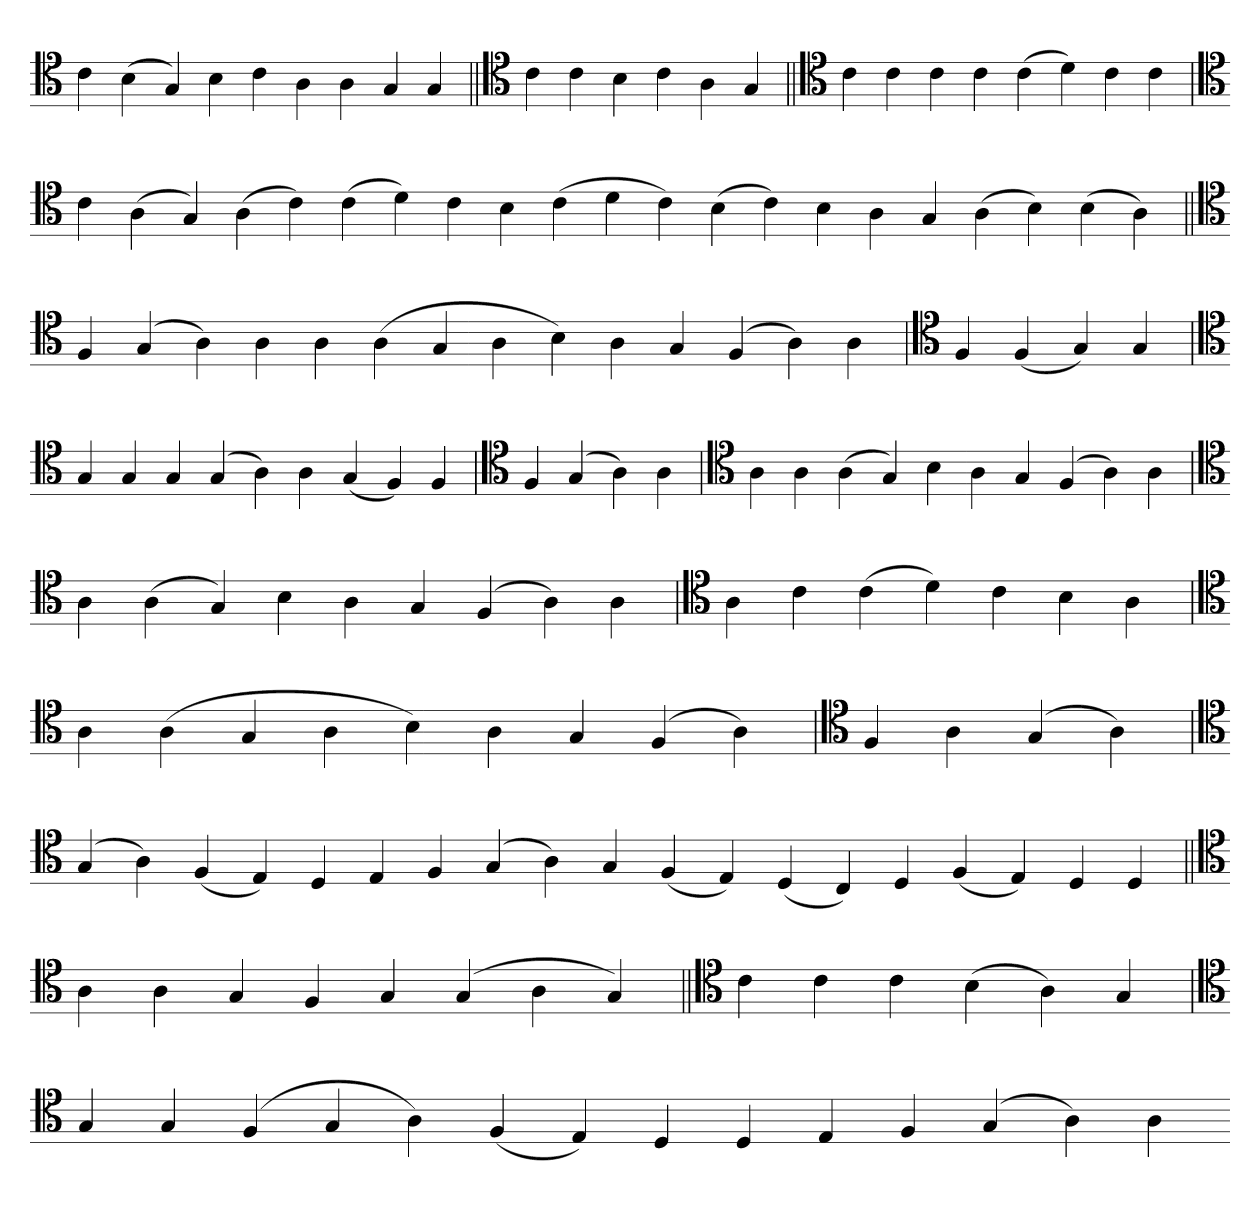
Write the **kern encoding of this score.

**kern
*part1
*staff1
*clefC4
=
4c
(4B
4G)
4B
4c
4A
4A
4G
4G
=||
*clefC4
4c
4c
4B
4c
4A
4G
=||
*clefC4
4c
4c
4c
4c
(4c
4d)
4c
4c
=`
*clefC4
4c
(4A
4G)
(4A
4c)
(4c
4d)
4c
4B
(4c
4d
4c)
(4B
4c)
4B
4A
4G
(4A
4B)
(4B
4A)
=||
*clefC4
4F
(4G
4A)
4A
4A
(4A
4G
4A
4B)
4A
4G
(4F
4A)
4A
='
*clefC4
4F
(4F
4G)
4G
=`
*clefC4
4G
4G
4G
(4G
4A)
4A
(4G
4F)
4F
=
*clefC4
4F
(4G
4A)
4A
=`
*clefC4
4A
4A
(4A
4G)
4B
4A
4G
(4F
4A)
4A
='
*clefC4
4A
(4A
4G)
4B
4A
4G
(4F
4A)
4A
=
*clefC4
4A
4c
(4c
4d)
4c
4B
4A
=`
*clefC4
4A
(4A
4G
4A
4B)
4A
4G
(4F
4A)
=`
*clefC4
4F
4A
(4G
4A)
='
*clefC4
(4G
4A)
(4F
4E)
4D
4E
4F
(4G
4A)
4G
(4F
4E)
(4D
4C)
4D
(4F
4E)
4D
4D
=||
*clefC4
4A
4A
4G
4F
4G
(4G
4A
4G)
=||
*clefC4
4c
4c
4c
(4B
4A)
4G
=`
*clefC4
4G
4G
(4F
4G
4A)
(4F
4E)
4D
4D
4E
4F
(4G
4A)
4A
=-
*-
